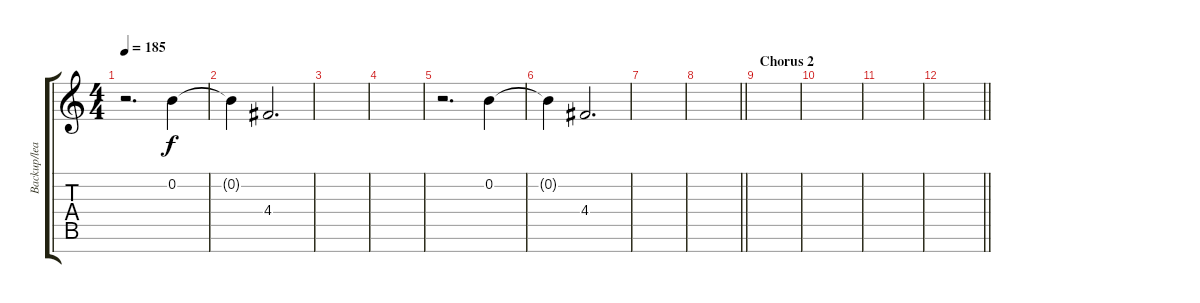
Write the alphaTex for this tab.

\track ("Backup/lead guitar" "Backup/lea") {instrument distortionguitar}
\staff {score tabs}
\tuning (E4 B3 G3 D3 A2 E2 B1) {hide}
\ts (4 4)
\tempo 185
\clef g2
\ks c
r.2{d dy f} 0.2.4 |
0.2{t}.4 4.4.2{d} |
|
|
r.2{d} 0.2.4 |
0.2{t}.4 4.4.2{d} |
|
\barLineRight lightlight
|
\section ("" "Chorus 2")
|
|
|
\barLineRight lightlight
